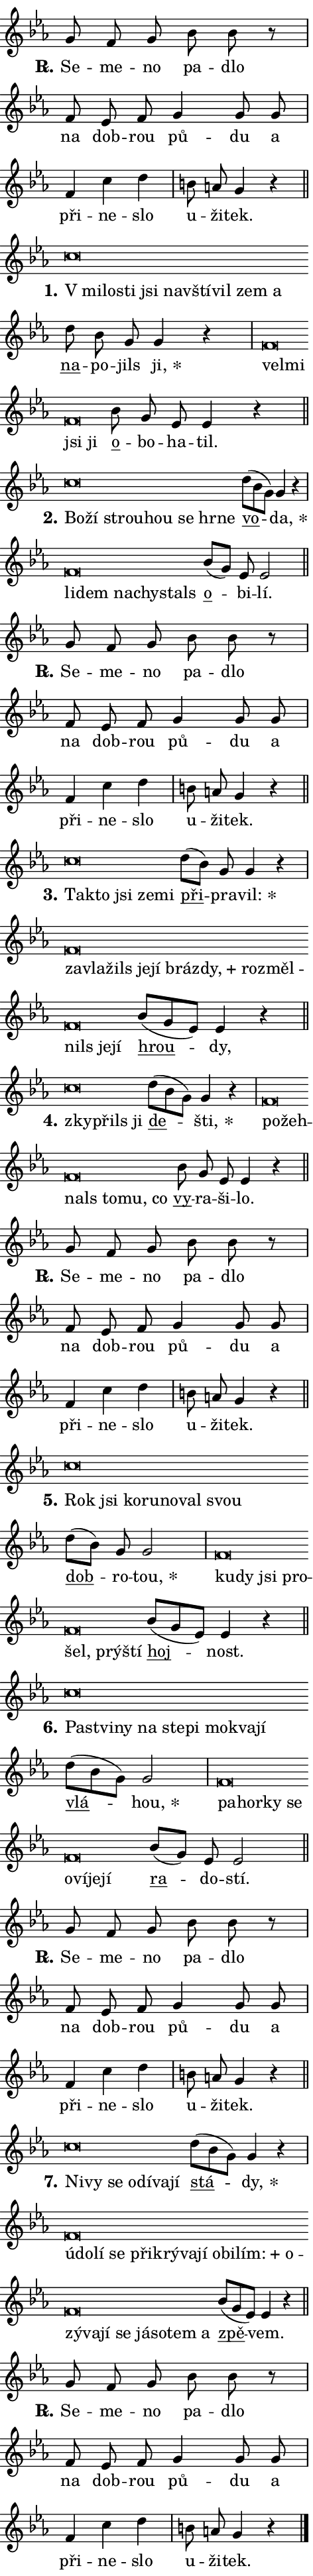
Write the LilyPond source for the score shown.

\version "2.24.0"
\header { tagline = "" }
\paper {
  indent = 0\cm
  top-margin = 0\cm
  right-margin = 0.13\cm % to fit lyric hyphens
  bottom-margin = 0\cm
  left-margin = 0\cm
  paper-width = 8\cm
  page-breaking = #ly:one-page-breaking
  system-system-spacing.basic-distance = #11
  score-system-spacing.basic-distance = #11
  ragged-last = ##f
}


%% Author: Thomas Morley
%% https://lists.gnu.org/archive/html/lilypond-user/2020-05/msg00002.html
#(define (line-position grob)
"Returns position of @var[grob} in current system:
   @code{'start}, if at first time-step
   @code{'end}, if at last time-step
   @code{'middle} otherwise
"
  (let* ((col (ly:item-get-column grob))
         (ln (ly:grob-object col 'left-neighbor))
         (rn (ly:grob-object col 'right-neighbor))
         (col-to-check-left (if (ly:grob? ln) ln col))
         (col-to-check-right (if (ly:grob? rn) rn col))
         (break-dir-left
           (and
             (ly:grob-property col-to-check-left 'non-musical #f)
             (ly:item-break-dir col-to-check-left)))
         (break-dir-right
           (and
             (ly:grob-property col-to-check-right 'non-musical #f)
             (ly:item-break-dir col-to-check-right))))
        (cond ((eqv? 1 break-dir-left) 'start)
              ((eqv? -1 break-dir-right) 'end)
              (else 'middle))))

#(define (tranparent-at-line-position vctor)
  (lambda (grob)
  "Relying on @code{line-position} select the relevant enry from @var{vctor}.
Used to determine transparency,"
    (case (line-position grob)
      ((end) (not (vector-ref vctor 0)))
      ((middle) (not (vector-ref vctor 1)))
      ((start) (not (vector-ref vctor 2))))))

noteHeadBreakVisibility =
#(define-music-function (break-visibility)(vector?)
"Makes @code{NoteHead}s transparent relying on @var{break-visibility}"
#{
  \override NoteHead.transparent =
    #(tranparent-at-line-position break-visibility)
#})

#(define delete-ledgers-for-transparent-note-heads
  (lambda (grob)
    "Reads whether a @code{NoteHead} is transparent.
If so this @code{NoteHead} is removed from @code{'note-heads} from
@var{grob}, which is supposed to be @code{LedgerLineSpanner}.
As a result ledgers are not printed for this @code{NoteHead}"
    (let* ((nhds-array (ly:grob-object grob 'note-heads))
           (nhds-list
             (if (ly:grob-array? nhds-array)
                 (ly:grob-array->list nhds-array)
                 '()))
           ;; Relies on the transparent-property being done before
           ;; Staff.LedgerLineSpanner.after-line-breaking is executed.
           ;; This is fragile ...
           (to-keep
             (remove
               (lambda (nhd)
                 (ly:grob-property nhd 'transparent #f))
               nhds-list)))
      ;; TODO find a better method to iterate over grob-arrays, similiar
      ;; to filter/remove etc for lists
      ;; For now rebuilt from scratch
      (set! (ly:grob-object grob 'note-heads)  '())
      (for-each
        (lambda (nhd)
          (ly:pointer-group-interface::add-grob grob 'note-heads nhd))
        to-keep))))

squashNotes = {
  \override NoteHead.X-extent = #'(-0.2 . 0.2)
  \override NoteHead.Y-extent = #'(-0.75 . 0)
  \override NoteHead.stencil =
    #(lambda (grob)
       (let ((pos (ly:grob-property grob 'staff-position)))
         (begin
           (if (< pos -7) (display "ERROR: Lower brevis then expected\n") (display ""))
           (if (<= pos -6) ly:text-interface::print ly:note-head::print))))
}
unSquashNotes = {
  \revert NoteHead.X-extent
  \revert NoteHead.Y-extent
  \revert NoteHead.stencil
}

hideNotes = \noteHeadBreakVisibility #begin-of-line-visible
unHideNotes = \noteHeadBreakVisibility #all-visible

% work-around for resetting accidentals
% https://lilypond.org/doc/v2.23/Documentation/notation/displaying-rhythms#unmetered-music
cadenzaMeasure = {
  \cadenzaOff
  \partial 1024 s1024
  \cadenzaOn
}

#(define-markup-command (accent layout props text) (markup?)
  "Underline accented syllable"
  (interpret-markup layout props
    #{\markup \override #'(offset . 4.3) \underline { #text }#}))

responsum = \markup \concat {
  "R" \hspace #-1.05 \path #0.1 #'((moveto 0 0.07) (lineto 0.9 0.8)) \hspace #0.05 "."
}

spaceSize = #0.6828661417322834 % exact space size for TeX Gyre Schola

\layout {
  \context {
    \Staff
    \remove "Time_signature_engraver"
    \override LedgerLineSpanner.after-line-breaking = #delete-ledgers-for-transparent-note-heads
  }
  \context {
    \Lyrics {
      \override LyricSpace.minimum-distance = \spaceSize
      \override LyricText.font-name = #"TeX Gyre Schola"
      \override LyricText.font-size = 1
      \override StanzaNumber.font-name = #"TeX Gyre Schola Bold"
      \override StanzaNumber.font-size = 1
    }
  }
  \context {
    \Score 
    \override NoteHead.text =
      #(lambda (grob) 
        (let ((pos (ly:grob-property grob 'staff-position)))
          #{\markup {
            \combine
              \halign #-0.55 \raise #(if (= pos -6) 0 0.5) \override #'(thickness . 2) \draw-line #'(3.2 . 0)
              \musicglyph "noteheads.sM1"
          }#}))
  }
}

% magnetic-lyrics.ily
%
%   written by
%     Jean Abou Samra <jean@abou-samra.fr>
%     Werner Lemberg <wl@gnu.org>
%
%   adapted by
%     Jiri Hon <jiri.hon@gmail.com>
%
% Version 2022-Apr-15

% https://www.mail-archive.com/lilypond-user@gnu.org/msg149350.html

#(define (Left_hyphen_pointer_engraver context)
   "Collect syllable-hyphen-syllable occurrences in lyrics and store
them in properties.  This engraver only looks to the left.  For
example, if the lyrics input is @code{foo -- bar}, it does the
following.

@itemize @bullet
@item
Set the @code{text} property of the @code{LyricHyphen} grob between
@q{foo} and @q{bar} to @code{foo}.

@item
Set the @code{left-hyphen} property of the @code{LyricText} grob with
text @q{foo} to the @code{LyricHyphen} grob between @q{foo} and
@q{bar}.
@end itemize

Use this auxiliary engraver in combination with the
@code{lyric-@/text::@/apply-@/magnetic-@/offset!} hook."
   (let ((hyphen #f)
         (text #f))
     (make-engraver
      (acknowledgers
       ((lyric-syllable-interface engraver grob source-engraver)
        (set! text grob)))
      (end-acknowledgers
       ((lyric-hyphen-interface engraver grob source-engraver)
        ;(when (not (grob::has-interface grob 'lyric-space-interface))
          (set! hyphen grob)));)
      ((stop-translation-timestep engraver)
       (when (and text hyphen)
         (ly:grob-set-object! text 'left-hyphen hyphen))
       (set! text #f)
       (set! hyphen #f)))))

#(define (lyric-text::apply-magnetic-offset! grob)
   "If the space between two syllables is less than the value in
property @code{LyricText@/.details@/.squash-threshold}, move the right
syllable to the left so that it gets concatenated with the left
syllable.

Use this function as a hook for
@code{LyricText@/.after-@/line-@/breaking} if the
@code{Left_@/hyphen_@/pointer_@/engraver} is active."
   (let ((hyphen (ly:grob-object grob 'left-hyphen #f)))
     (when hyphen
       (let ((left-text (ly:spanner-bound hyphen LEFT)))
         (when (grob::has-interface left-text 'lyric-syllable-interface)
           (let* ((common (ly:grob-common-refpoint grob left-text X))
                  (this-x-ext (ly:grob-extent grob common X))
                  (left-x-ext
                   (begin
                     ;; Trigger magnetism for left-text.
                     (ly:grob-property left-text 'after-line-breaking)
                     (ly:grob-extent left-text common X)))
                  ;; `delta` is the gap width between two syllables.
                  (delta (- (interval-start this-x-ext)
                            (interval-end left-x-ext)))
                  (details (ly:grob-property grob 'details))
                  (threshold (assoc-get 'squash-threshold details 0.2)))
             (when (< delta threshold)
               (let* (;; We have to manipulate the input text so that
                      ;; ligatures crossing syllable boundaries are not
                      ;; disabled.  For languages based on the Latin
                      ;; script this is essentially a beautification.
                      ;; However, for non-Western scripts it can be a
                      ;; necessity.
                      (lt (ly:grob-property left-text 'text))
                      (rt (ly:grob-property grob 'text))
                      (is-space (grob::has-interface hyphen 'lyric-space-interface))
                      (space (if is-space " " ""))
                      (extra-delta (if is-space spaceSize 0))
                      ;; Append new syllable.
                      (ltrt-space (if (and (string? lt) (string? rt))
                                (string-append lt space rt)
                                (make-concat-markup (list lt space rt))))
                      ;; Right-align `ltrt` to the right side.
                      (ltrt-space-markup (grob-interpret-markup
                               grob
                               (make-translate-markup
                                (cons (interval-length this-x-ext) 0)
                                (make-right-align-markup ltrt-space)))))
                 (begin
                   ;; Don't print `left-text`.
                   (ly:grob-set-property! left-text 'stencil #f)
                   ;; Set text and stencil (which holds all collected
                   ;; syllables so far) and shift it to the left.
                   (ly:grob-set-property! grob 'text ltrt-space)
                   (ly:grob-set-property! grob 'stencil ltrt-space-markup)
                   (ly:grob-translate-axis! grob (- (- delta extra-delta)) X))))))))))


#(define (lyric-hyphen::displace-bounds-first grob)
   ;; Make very sure this callback isn't triggered too early.
   (let ((left (ly:spanner-bound grob LEFT))
         (right (ly:spanner-bound grob RIGHT)))
     (ly:grob-property left 'after-line-breaking)
     (ly:grob-property right 'after-line-breaking)
     (ly:lyric-hyphen::print grob)))

squashThreshold = #0.4

\layout {
  \context {
    \Lyrics
    \consists #Left_hyphen_pointer_engraver
    \override LyricText.after-line-breaking =
      #lyric-text::apply-magnetic-offset!
    \override LyricHyphen.stencil = #lyric-hyphen::displace-bounds-first
    \override LyricText.details.squash-threshold = \squashThreshold
    \override LyricHyphen.minimum-distance = 0
    \override LyricHyphen.minimum-length = \squashThreshold
  }
}

squashText = \override LyricText.details.squash-threshold = 9999
unSquashText = \override LyricText.details.squash-threshold = \squashThreshold

leftText = \override LyricText.self-alignment-X = #LEFT
unLeftText = \revert LyricText.self-alignment-X

starOffset = #(lambda (grob) 
                (let ((x_offset (ly:self-alignment-interface::aligned-on-x-parent grob)))
                  (if (= x_offset 0) 0 (+ x_offset 1.2))))

star = #(define-music-function (syllable)(string?)
"Append star separator at the end of a syllable"
#{
  \once \override LyricText.X-offset = #starOffset
  \lyricmode { \markup {
    #syllable
    \override #'((font-name . "TeX Gyre Schola Bold")) \hspace #0.2 \lower #0.65 \larger "*"
  } }
#})

starAccent = #(define-music-function (syllable)(string?)
"Append star separator at the end of a syllable and make accent"
#{
  \once \override LyricText.X-offset = #starOffset
  \lyricmode { \markup {
    \accent #syllable
    \override #'((font-name . "TeX Gyre Schola Bold")) \hspace #0.2 \lower #0.65 \larger "*"
  } }
#})

breath = #(define-music-function (syllable)(string?)
"Append breathing indicator at the end of a syllable"
#{
  \lyricmode { \markup { #syllable "+" } }
#})

optionalBreath = #(define-music-function (syllable)(string?)
"Append optional breathing indicator at the end of a syllable"
#{
  \lyricmode { \markup { #syllable "(+)" } }
#})


\score {
    <<
        \new Voice = "melody" { \cadenzaOn \key es \major \relative { g'8 f g bes bes r \cadenzaMeasure \bar "|" f8 es f g4 g8 g8 \cadenzaMeasure \bar "|" f4 c' d \cadenzaMeasure \bar "|" b8 a g4 r \cadenzaMeasure \bar "||" \break } }
        \new Lyrics \lyricsto "melody" { \lyricmode { \set stanza = \responsum
Se -- me -- no pa -- dlo na dob -- rou pů -- du a při -- ne -- slo u -- ži -- tek. } }
    >>
    \layout {}
}

\score {
    <<
        \new Voice = "melody" { \cadenzaOn \key es \major \relative { \squashNotes c''\breve*1/16 \hideNotes \breve*1/16 \bar "" \breve*1/16 \bar "" \breve*1/16 \bar "" \breve*1/16 \bar "" \breve*1/16 \bar "" \breve*1/16 \bar "" \breve*1/16 \breve*1/16 \bar "" \unHideNotes \unSquashNotes \bar "" d8 bes g g4 r \cadenzaMeasure \bar "|" \squashNotes f\breve*1/16 \hideNotes \breve*1/16 \bar "" \breve*1/16 \breve*1/16 \bar "" \unHideNotes \unSquashNotes \bar "" bes8 g es es4 r \cadenzaMeasure \bar "||" \break } }
        \new Lyrics \lyricsto "melody" { \lyricmode { \set stanza = "1."
\leftText "V mi" -- \squashText lo -- sti jsi na -- vští -- vil zem a \unLeftText \unSquashText \markup \accent na -- po -- jils \star ji, \leftText vel -- \squashText mi jsi ji \unLeftText \unSquashText \markup \accent o -- bo -- ha -- til. } }
    >>
    \layout {}
}

\score {
    <<
        \new Voice = "melody" { \cadenzaOn \key es \major \relative { \squashNotes c''\breve*1/16 \hideNotes \breve*1/16 \bar "" \breve*1/16 \bar "" \breve*1/16 \bar "" \breve*1/16 \bar "" \breve*1/16 \breve*1/16 \bar "" \unHideNotes \unSquashNotes \bar "" d8[( bes g)] g4 r \cadenzaMeasure \bar "|" \squashNotes f\breve*1/16 \hideNotes \breve*1/16 \bar "" \breve*1/16 \bar "" \breve*1/16 \breve*1/16 \bar "" \unHideNotes \unSquashNotes \bar "" bes8[( g)] es es2 \cadenzaMeasure \bar "||" \break } }
        \new Lyrics \lyricsto "melody" { \lyricmode { \set stanza = "2."
\leftText Bo -- \squashText ží strou -- hou se hr -- ne \unLeftText \unSquashText \markup \accent vo -- \star da, \leftText li -- \squashText dem na -- chy -- stals \unLeftText \unSquashText \markup \accent o -- bi -- lí. } }
    >>
    \layout {}
}

\score {
    <<
        \new Voice = "melody" { \cadenzaOn \key es \major \relative { g'8 f g bes bes r \cadenzaMeasure \bar "|" f8 es f g4 g8 g8 \cadenzaMeasure \bar "|" f4 c' d \cadenzaMeasure \bar "|" b8 a g4 r \cadenzaMeasure \bar "||" \break } }
        \new Lyrics \lyricsto "melody" { \lyricmode { \set stanza = \responsum
Se -- me -- no pa -- dlo na dob -- rou pů -- du a při -- ne -- slo u -- ži -- tek. } }
    >>
    \layout {}
}

\score {
    <<
        \new Voice = "melody" { \cadenzaOn \key es \major \relative { \squashNotes c''\breve*1/16 \hideNotes \breve*1/16 \bar "" \breve*1/16 \bar "" \breve*1/16 \breve*1/16 \bar "" \unHideNotes \unSquashNotes \bar "" d8[( bes)] g g4 r \cadenzaMeasure \bar "|" \squashNotes f\breve*1/16 \hideNotes \breve*1/16 \bar "" \breve*1/16 \bar "" \breve*1/16 \bar "" \breve*1/16 \bar "" \breve*1/16 \bar "" \breve*1/16 \bar "" \breve*1/16 \bar "" \breve*1/16 \bar "" \breve*1/16 \bar "" \breve*1/16 \breve*1/16 \bar "" \unHideNotes \unSquashNotes \bar "" bes8[( g es)] es4 r \cadenzaMeasure \bar "||" \break } }
        \new Lyrics \lyricsto "melody" { \lyricmode { \set stanza = "3."
\leftText Tak -- \squashText to jsi ze -- mi \unLeftText \unSquashText \markup \accent při -- pra -- \star vil: \leftText za -- \squashText vla -- žils je -- jí bráz -- \breath "dy," roz -- měl -- nils je -- jí \unLeftText \unSquashText \markup \accent hrou -- dy, } }
    >>
    \layout {}
}

\score {
    <<
        \new Voice = "melody" { \cadenzaOn \key es \major \relative { \squashNotes c''\breve*1/16 \hideNotes \breve*1/16 \breve*1/16 \bar "" \unHideNotes \unSquashNotes \bar "" d8[( bes g)] g4 r \cadenzaMeasure \bar "|" \squashNotes f\breve*1/16 \hideNotes \breve*1/16 \bar "" \breve*1/16 \bar "" \breve*1/16 \bar "" \breve*1/16 \breve*1/16 \bar "" \unHideNotes \unSquashNotes \bar "" bes8 g es es4 r \cadenzaMeasure \bar "||" \break } }
        \new Lyrics \lyricsto "melody" { \lyricmode { \set stanza = "4."
\leftText zky -- \squashText přils ji \unLeftText \unSquashText \markup \accent de -- \star šti, \leftText po -- \squashText žeh -- nals to -- mu, co \unLeftText \unSquashText \markup \accent vy -- ra -- ši -- lo. } }
    >>
    \layout {}
}

\score {
    <<
        \new Voice = "melody" { \cadenzaOn \key es \major \relative { g'8 f g bes bes r \cadenzaMeasure \bar "|" f8 es f g4 g8 g8 \cadenzaMeasure \bar "|" f4 c' d \cadenzaMeasure \bar "|" b8 a g4 r \cadenzaMeasure \bar "||" \break } }
        \new Lyrics \lyricsto "melody" { \lyricmode { \set stanza = \responsum
Se -- me -- no pa -- dlo na dob -- rou pů -- du a při -- ne -- slo u -- ži -- tek. } }
    >>
    \layout {}
}

\score {
    <<
        \new Voice = "melody" { \cadenzaOn \key es \major \relative { \squashNotes c''\breve*1/16 \hideNotes \breve*1/16 \bar "" \breve*1/16 \bar "" \breve*1/16 \bar "" \breve*1/16 \bar "" \breve*1/16 \breve*1/16 \bar "" \unHideNotes \unSquashNotes \bar "" d8[( bes)] g g2 \cadenzaMeasure \bar "|" \squashNotes f\breve*1/16 \hideNotes \breve*1/16 \bar "" \breve*1/16 \bar "" \breve*1/16 \bar "" \breve*1/16 \bar "" \breve*1/16 \breve*1/16 \bar "" \unHideNotes \unSquashNotes \bar "" bes8[( g es)] es4 r \cadenzaMeasure \bar "||" \break } }
        \new Lyrics \lyricsto "melody" { \lyricmode { \set stanza = "5."
\leftText Rok \squashText jsi ko -- ru -- no -- val svou \unLeftText \unSquashText \markup \accent dob -- ro -- \star tou, \leftText ku -- \squashText dy jsi pro -- šel, prý -- ští \unLeftText \unSquashText \markup \accent hoj -- nost. } }
    >>
    \layout {}
}

\score {
    <<
        \new Voice = "melody" { \cadenzaOn \key es \major \relative { \squashNotes c''\breve*1/16 \hideNotes \breve*1/16 \bar "" \breve*1/16 \bar "" \breve*1/16 \bar "" \breve*1/16 \bar "" \breve*1/16 \bar "" \breve*1/16 \bar "" \breve*1/16 \breve*1/16 \bar "" \unHideNotes \unSquashNotes \bar "" d8[( bes g)] g2 \cadenzaMeasure \bar "|" \squashNotes f\breve*1/16 \hideNotes \breve*1/16 \bar "" \breve*1/16 \bar "" \breve*1/16 \bar "" \breve*1/16 \bar "" \breve*1/16 \bar "" \breve*1/16 \breve*1/16 \bar "" \unHideNotes \unSquashNotes \bar "" bes8[( g)] es es2 \cadenzaMeasure \bar "||" \break } }
        \new Lyrics \lyricsto "melody" { \lyricmode { \set stanza = "6."
\leftText Past -- \squashText vi -- ny na ste -- pi mo -- kva -- jí \unLeftText \unSquashText \markup \accent vlá -- \star hou, \leftText pa -- \squashText hor -- ky se o -- ví -- je -- jí \unLeftText \unSquashText \markup \accent ra -- do -- stí. } }
    >>
    \layout {}
}

\score {
    <<
        \new Voice = "melody" { \cadenzaOn \key es \major \relative { g'8 f g bes bes r \cadenzaMeasure \bar "|" f8 es f g4 g8 g8 \cadenzaMeasure \bar "|" f4 c' d \cadenzaMeasure \bar "|" b8 a g4 r \cadenzaMeasure \bar "||" \break } }
        \new Lyrics \lyricsto "melody" { \lyricmode { \set stanza = \responsum
Se -- me -- no pa -- dlo na dob -- rou pů -- du a při -- ne -- slo u -- ži -- tek. } }
    >>
    \layout {}
}

\score {
    <<
        \new Voice = "melody" { \cadenzaOn \key es \major \relative { \squashNotes c''\breve*1/16 \hideNotes \breve*1/16 \bar "" \breve*1/16 \bar "" \breve*1/16 \bar "" \breve*1/16 \bar "" \breve*1/16 \breve*1/16 \bar "" \unHideNotes \unSquashNotes \bar "" d8[( bes g)] g4 r \cadenzaMeasure \bar "|" \squashNotes f\breve*1/16 \hideNotes \breve*1/16 \bar "" \breve*1/16 \bar "" \breve*1/16 \bar "" \breve*1/16 \bar "" \breve*1/16 \bar "" \breve*1/16 \bar "" \breve*1/16 \bar "" \breve*1/16 \bar "" \breve*1/16 \bar "" \breve*1/16 \bar "" \breve*1/16 \bar "" \breve*1/16 \bar "" \breve*1/16 \bar "" \breve*1/16 \bar "" \breve*1/16 \bar "" \breve*1/16 \bar "" \breve*1/16 \bar "" \breve*1/16 \breve*1/16 \bar "" \unHideNotes \unSquashNotes \bar "" bes8[( g es)] es4 r \cadenzaMeasure \bar "||" \break } }
        \new Lyrics \lyricsto "melody" { \lyricmode { \set stanza = "7."
\leftText Ni -- \squashText vy se o -- dí -- va -- jí \unLeftText \unSquashText \markup \accent stá -- \star dy, \leftText ú -- \squashText do -- lí se při -- krý -- va -- jí o -- bi -- \breath "lím:" o -- zý -- va -- jí se já -- so -- tem a \unLeftText \unSquashText \markup \accent zpě -- vem. } }
    >>
    \layout {}
}

\score {
    <<
        \new Voice = "melody" { \cadenzaOn \key es \major \relative { g'8 f g bes bes r \cadenzaMeasure \bar "|" f8 es f g4 g8 g8 \cadenzaMeasure \bar "|" f4 c' d \cadenzaMeasure \bar "|" b8 a g4 r \cadenzaMeasure \bar "||" \break } \bar "|." }
        \new Lyrics \lyricsto "melody" { \lyricmode { \set stanza = \responsum
Se -- me -- no pa -- dlo na dob -- rou pů -- du a při -- ne -- slo u -- ži -- tek. } }
    >>
    \layout {}
}
